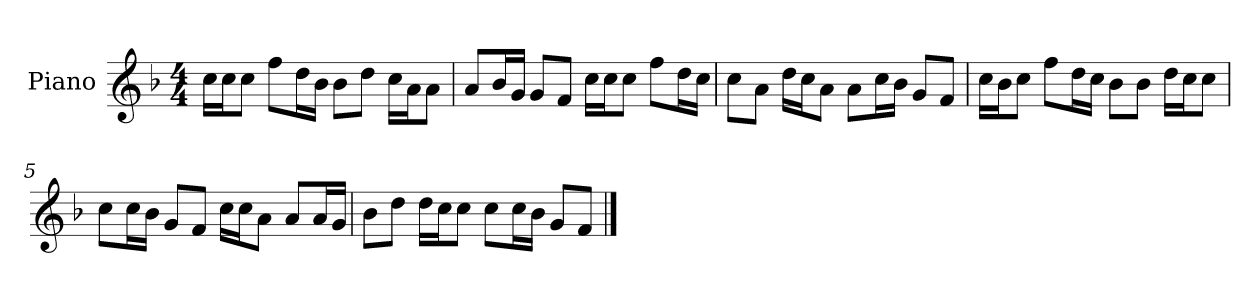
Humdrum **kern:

**kern
*part1
*staff1
*I"Piano
*I'P-no
*clefG2
*k[b-]
*M4/4
*MM90
=1
16cc\LL
16cc\J
8cc\J
8ff\L
16dd\L
16b-\JJ
8b-\L
8dd\J
16cc\LL
16a\J
8a\J
=2
8a/L
16b-/L
16g/JJ
8g/L
8f/J
16cc\LL
16cc\J
8cc\J
8ff\L
16dd\L
16cc\JJ
=3
8cc\L
8a\J
16dd\LL
16cc\J
8a\J
8a\L
16cc\L
16b-\JJ
8g/L
8f/J
!!LO:LB:g=z
=4
16cc\LL
16b-\J
8cc\J
8ff\L
16dd\L
16cc\JJ
8b-\L
8b-\J
16dd\LL
16cc\J
8cc\J
=5
8cc\L
16cc\L
16b-\JJ
8g/L
8f/J
16cc\LL
16cc\J
8a\J
8a/L
16a/L
16g/JJ
=6
8b-\L
8dd\J
16dd\LL
16cc\J
8cc\J
8cc\L
16cc\L
16b-\JJ
8g/L
8f/J
==
*-
